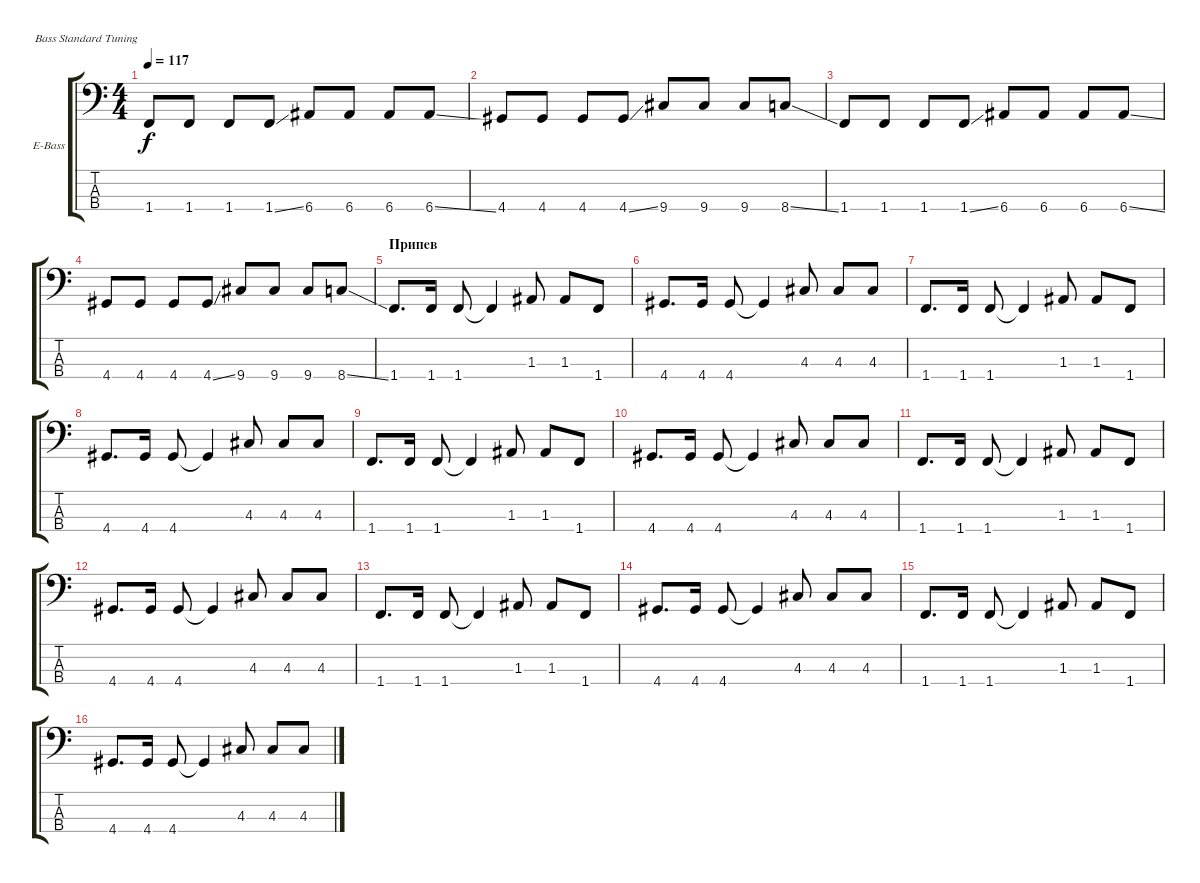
\defaultSystemsLayout 4
\bracketExtendMode groupsimilarinstruments
\firstSystemTrackNameOrientation horizontal
\otherSystemsTrackNameOrientation horizontal
\track ("Krist A. Novoselic" "E-Bass") {instrument electricbassfinger}
\staff {score tabs}
\tuning (G2 D2 A1 E1)
\ts (4 4)
\tempo 117
\clef f4
\scale
0.333333
\ks c
1.4.8{dy f} 1.4.8 1.4.8 1.4{ss}.8 6.4.8 6.4.8 6.4.8 6.4{ss}.8 |
\scale
0.333333 4.4.8 4.4.8 4.4.8 4.4{ss}.8 9.4.8 9.4.8 9.4.8 8.4{ss}.8 |
\scale
0.333333 1.4.8 1.4.8 1.4.8 1.4{ss}.8 6.4.8 6.4.8 6.4.8 6.4{ss}.8 |
\scale
0.333333 4.4.8 4.4.8 4.4.8 4.4{ss}.8 9.4.8 9.4.8 9.4.8 8.4{ss}.8 |
\section ("" "Припев")
\scale
0.333333 1.4.8{d} 1.4.16 1.4.8 1.4{t}.4 1.3.8 1.3.8 1.4.8 |
\scale
0.333333 4.4.8{d} 4.4.16 4.4.8 4.4{t}.4 4.3.8 4.3.8 4.3.8 |
\scale
0.333333 1.4.8{d} 1.4.16 1.4.8 1.4{t}.4 1.3.8 1.3.8 1.4.8 |
\scale
0.333333 4.4.8{d} 4.4.16 4.4.8 4.4{t}.4 4.3.8 4.3.8 4.3.8 |
\scale
0.333333 1.4.8{d} 1.4.16 1.4.8 1.4{t}.4 1.3.8 1.3.8 1.4.8 |
\scale
0.333333 4.4.8{d} 4.4.16 4.4.8 4.4{t}.4 4.3.8 4.3.8 4.3.8 |
\scale
0.333333 1.4.8{d} 1.4.16 1.4.8 1.4{t}.4 1.3.8 1.3.8 1.4.8 |
\scale
0.333333 4.4.8{d} 4.4.16 4.4.8 4.4{t}.4 4.3.8 4.3.8 4.3.8 |
\scale
0.333333 1.4.8{d} 1.4.16 1.4.8 1.4{t}.4 1.3.8 1.3.8 1.4.8 |
\scale
0.333333 4.4.8{d} 4.4.16 4.4.8 4.4{t}.4 4.3.8 4.3.8 4.3.8 |
\scale
0.333333 1.4.8{d} 1.4.16 1.4.8 1.4{t}.4 1.3.8 1.3.8 1.4.8 |
\scale
0.333333 4.4.8{d} 4.4.16 4.4.8 4.4{t}.4 4.3.8 4.3.8 4.3.8
